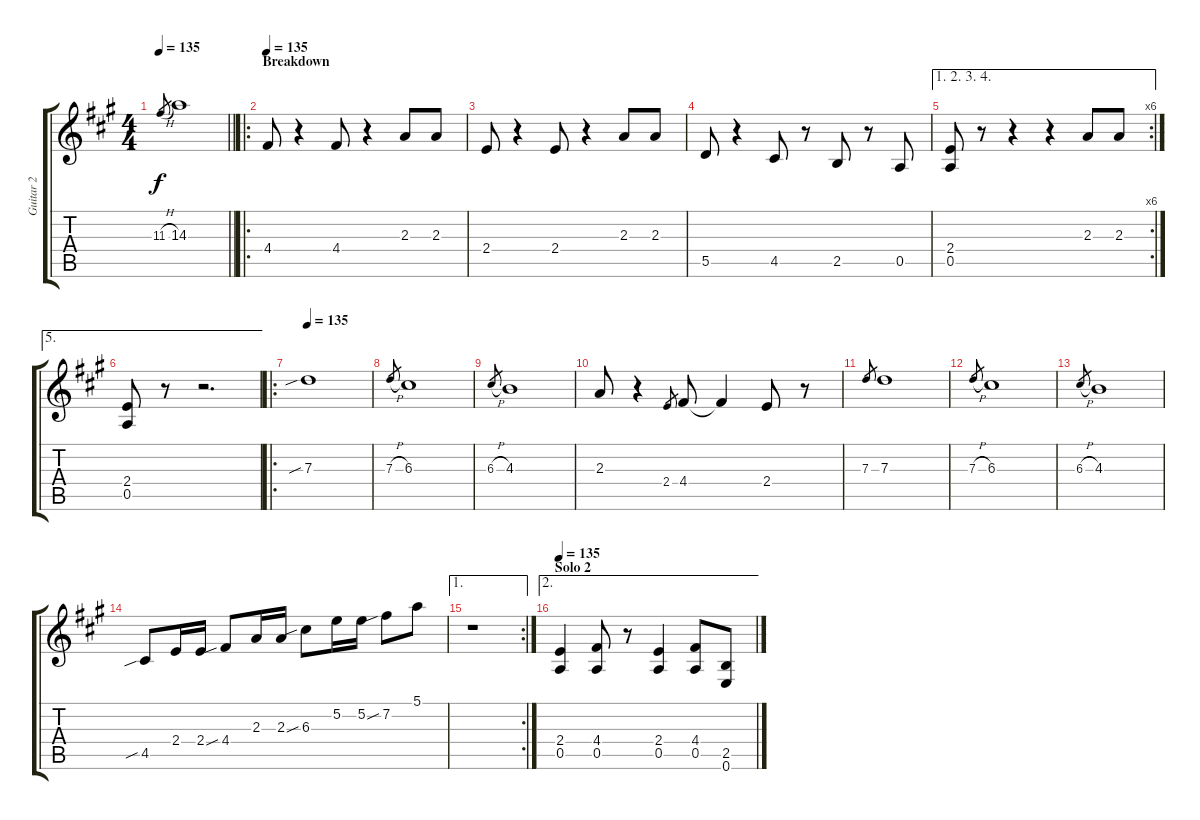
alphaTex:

\track ("Guitar 2" "Guitar 2") {instrument overdrivenguitar}
\staff {score tabs}
\tuning (E4 B3 G3 D3 A2 E2) {hide}
\ts (4 4)
\tempo 135
\clef g2
\barLineRight lightlight
\ks a
11.3{h}.8{gr dy f} 14.3.1 |
\ro
\section ("" "Breakdown")
\tempo 135
4.4.8 r.4 4.4.8 r.4 2.3.8 2.3.8 |
2.4.8 r.4 2.4.8 r.4 2.3.8 2.3.8 |
5.5.8 r.4 4.5.8 r.8 2.5.8 r.8 0.5.8 |
\ae (1 2 3 4)
\rc 6
(2.4 0.5).8 r.8 r.4 r.4 2.3.8 2.3.8 |
\ae 5
(2.4 0.5).8 r.8 r.2{d} |
\ro
\tempo 135
7.3{sib}.1 |
7.3{h}.8{gr} 6.3.1 |
6.3{h}.8{gr} 4.3.1 |
2.3.8 r.4 2.4.8{gr} 4.4.8 4.4{t}.4 2.4.8 r.8 |
7.3.8{gr} 7.3.1 |
7.3{h}.8{gr} 6.3.1 |
6.3{h}.8{gr} 4.3.1 |
4.5{sib}.8 2.4.16 2.4.16 4.4{sib}.8 2.3.16 2.3.16 6.3{sib}.8 5.2.16 5.2.16 7.2{sib}.8 5.1.8 |
\ae 1
\rc 2
\section ("" "")
r.1 |
\ae 2
\section ("" "Solo 2")
\tempo 135
(2.4 0.5).4 (4.4 0.5).8 r.8 (2.4 0.5).4 (4.4 0.5).8 (2.5 0.6).8
